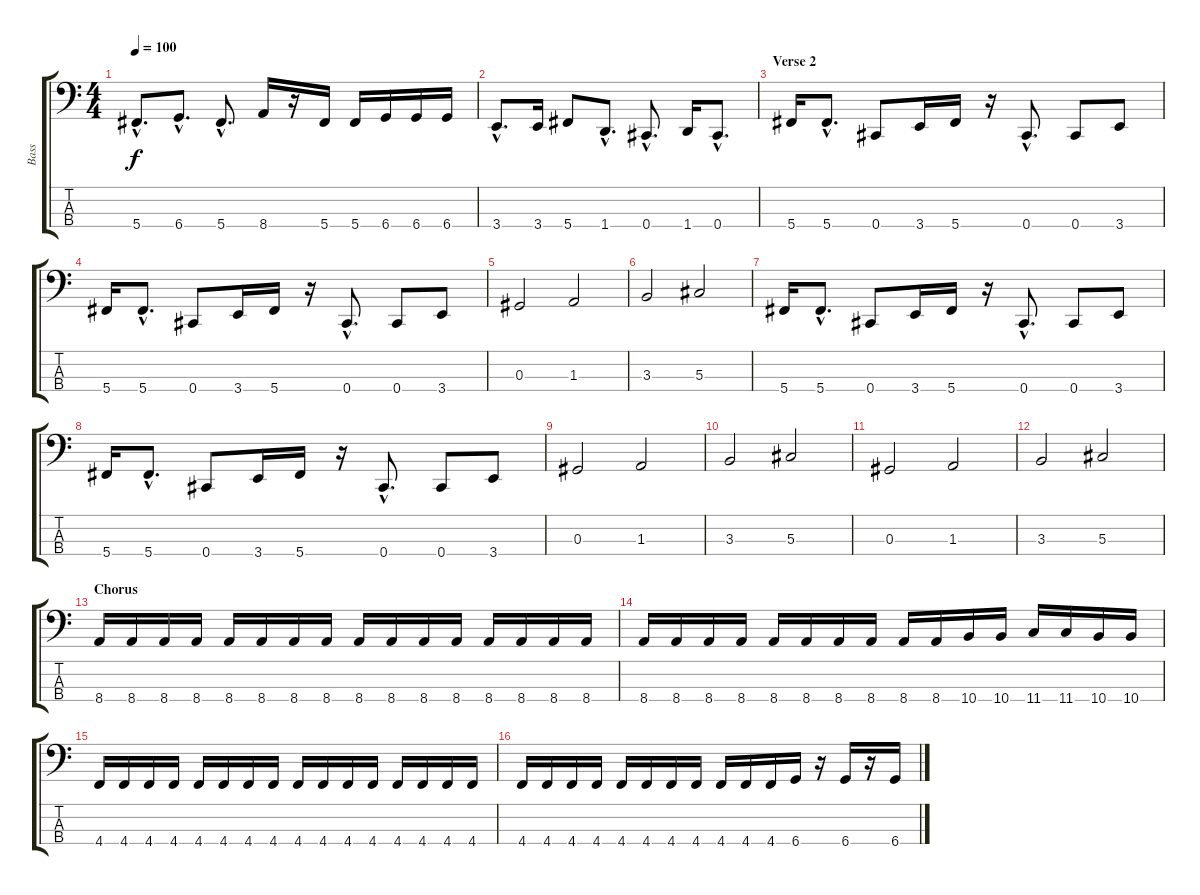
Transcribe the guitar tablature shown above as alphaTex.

\track ("Bass" "Bass") {instrument electricbassfinger}
\staff {score tabs}
\tuning (Gb2 Db2 Ab1 Db1) {hide}
\ts (4 4)
\tempo 100
\clef f4
\ks c
5.4{hac}.8{d dy f} 6.4{hac}.8{d} 5.4{hac}.8{d} 8.4.16 r.16 5.4.16 5.4.16 6.4.16 6.4.16 6.4.16 |
3.4{hac}.8{d} 3.4.16 5.4.8 1.4{hac}.8{d} 0.4{hac}.8{d} 1.4.16 0.4{hac}.8{d} |
\section ("" "Verse 2")
5.4.16 5.4{hac}.8{d} 0.4.8 3.4.16 5.4.16 r.16 0.4{hac}.8{d} 0.4.8 3.4.8 |
5.4.16 5.4{hac}.8{d} 0.4.8 3.4.16 5.4.16 r.16 0.4{hac}.8{d} 0.4.8 3.4.8 |
0.3.2 1.3.2 |
3.3.2 5.3.2 |
5.4.16 5.4{hac}.8{d} 0.4.8 3.4.16 5.4.16 r.16 0.4{hac}.8{d} 0.4.8 3.4.8 |
5.4.16 5.4{hac}.8{d} 0.4.8 3.4.16 5.4.16 r.16 0.4{hac}.8{d} 0.4.8 3.4.8 |
0.3.2 1.3.2 |
3.3.2 5.3.2 |
0.3.2 1.3.2 |
3.3.2 5.3.2 |
\section ("" "Chorus")
8.4.16 8.4.16 8.4.16 8.4.16 8.4.16 8.4.16 8.4.16 8.4.16 8.4.16 8.4.16 8.4.16 8.4.16 8.4.16 8.4.16 8.4.16 8.4.16 |
8.4.16 8.4.16 8.4.16 8.4.16 8.4.16 8.4.16 8.4.16 8.4.16 8.4.16 8.4.16 10.4.16 10.4.16 11.4.16 11.4.16 10.4.16 10.4.16 |
4.4.16 4.4.16 4.4.16 4.4.16 4.4.16 4.4.16 4.4.16 4.4.16 4.4.16 4.4.16 4.4.16 4.4.16 4.4.16 4.4.16 4.4.16 4.4.16 |
4.4.16 4.4.16 4.4.16 4.4.16 4.4.16 4.4.16 4.4.16 4.4.16 4.4.16 4.4.16 4.4.16 6.4.16 r.16 6.4.16 r.16 6.4.16
